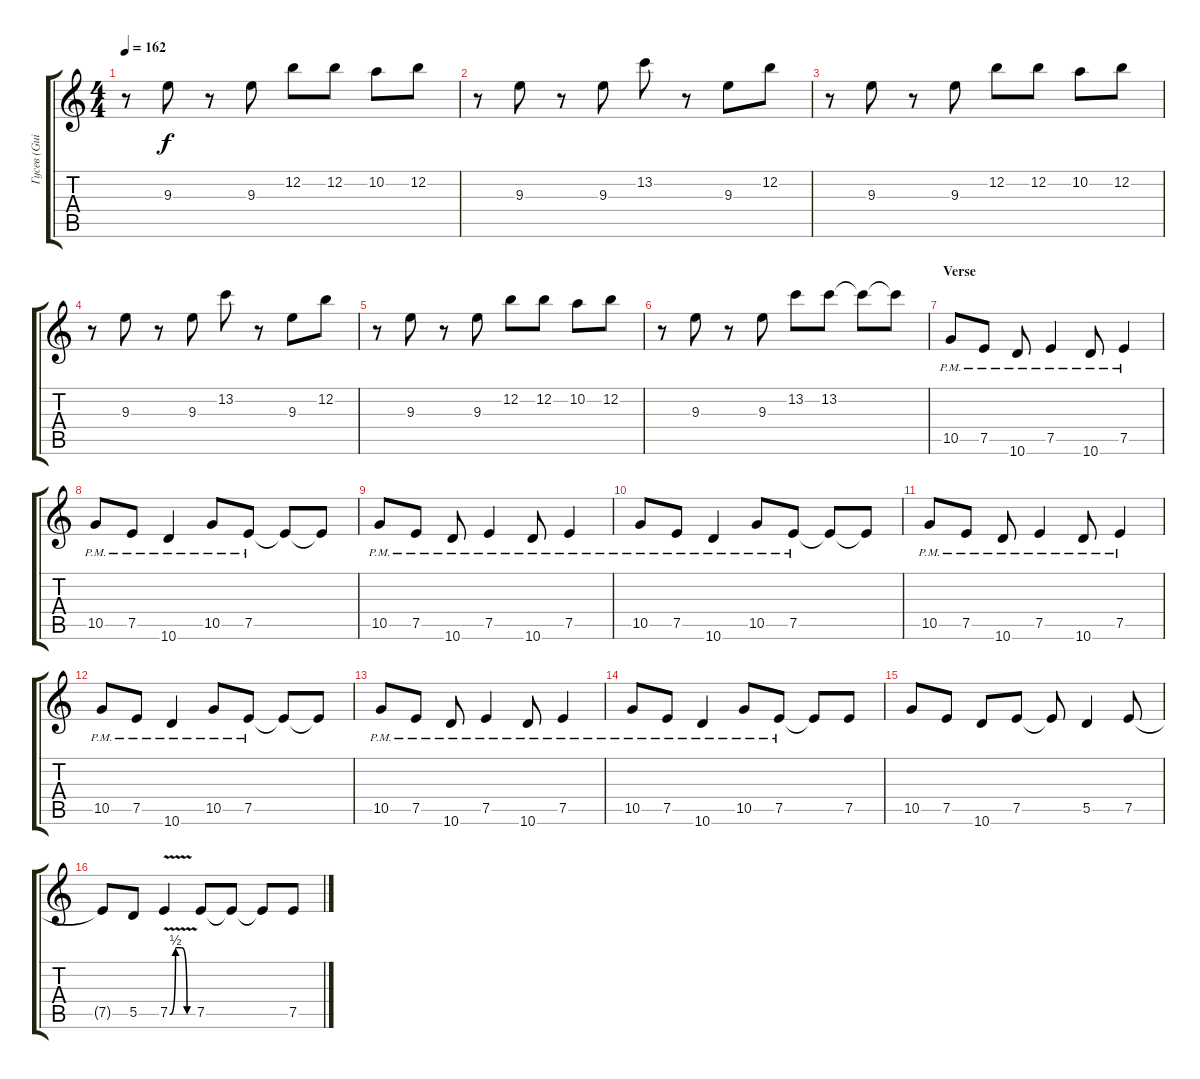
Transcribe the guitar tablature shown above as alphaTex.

\track ("Гусев (Guitar 2)" "Гусев (Gui") {instrument acousticguitarnylon}
\staff {score tabs}
\tuning (E4 B3 G3 D3 A2 E2) {hide}
\ts (4 4)
\tempo 162
\clef g2
\ks c
r.8{dy f} 9.3.8 r.8 9.3.8 12.2.8 12.2.8 10.2.8 12.2.8 |
r.8 9.3.8 r.8 9.3.8 13.2.8 r.8 9.3.8 12.2.8 |
r.8 9.3.8 r.8 9.3.8 12.2.8 12.2.8 10.2.8 12.2.8 |
r.8 9.3.8 r.8 9.3.8 13.2.8 r.8 9.3.8 12.2.8 |
r.8 9.3.8 r.8 9.3.8 12.2.8 12.2.8 10.2.8 12.2.8 |
r.8 9.3.8 r.8 9.3.8 13.2.8 13.2.8 13.2{t}.8 13.2{t}.8 |
\section ("" "Verse")
10.5{pm}.8 7.5{pm}.8 10.6{pm}.8 7.5{pm}.4 10.6{pm}.8 7.5{pm}.4 |
10.5{pm}.8 7.5{pm}.8 10.6{pm}.4 10.5{pm}.8 7.5{pm}.8 7.5{t}.8 7.5{t}.8 |
10.5{pm}.8 7.5{pm}.8 10.6{pm}.8 7.5{pm}.4 10.6{pm}.8 7.5{pm}.4 |
10.5{pm}.8 7.5{pm}.8 10.6{pm}.4 10.5{pm}.8 7.5{pm}.8 7.5{t}.8 7.5{t}.8 |
10.5{pm}.8 7.5{pm}.8 10.6{pm}.8 7.5{pm}.4 10.6{pm}.8 7.5{pm}.4 |
10.5{pm}.8 7.5{pm}.8 10.6{pm}.4 10.5{pm}.8 7.5{pm}.8 7.5{t}.8 7.5{t}.8 |
10.5{pm}.8 7.5{pm}.8 10.6{pm}.8 7.5{pm}.4 10.6{pm}.8 7.5{pm}.4 |
10.5{pm}.8 7.5{pm}.8 10.6{pm}.4 10.5{pm}.8 7.5{pm}.8 7.5{t}.8 7.5.8 |
10.5.8{instrument distortionguitar} 7.5.8 10.6.8 7.5.8 7.5{t}.8 5.5.4 7.5.8 |
7.5{t}.8 5.5.8 7.5{be (custom 0 0 15 2 30 2 45 0 60 0) v}.4 7.5.8 7.5{t}.8 7.5{t}.8 7.5.8
